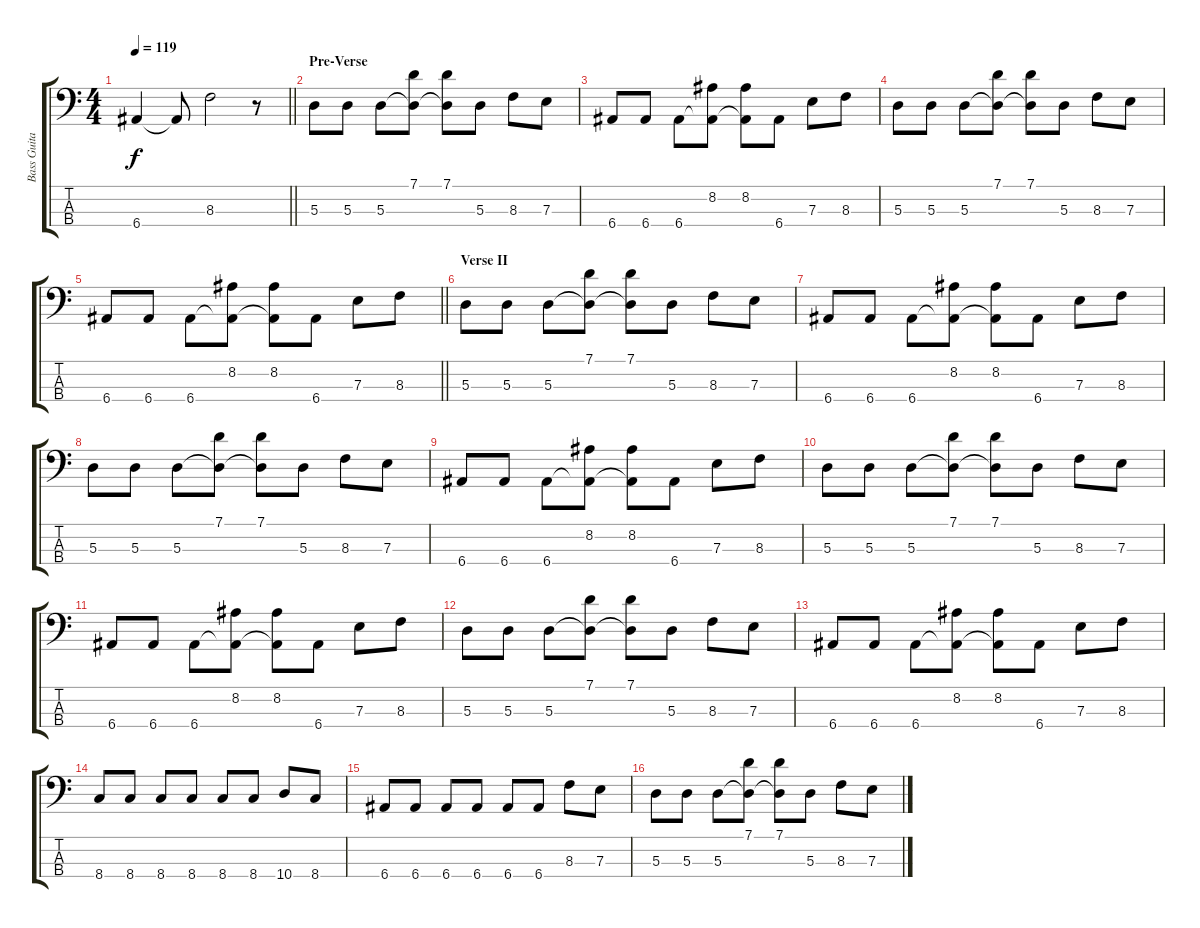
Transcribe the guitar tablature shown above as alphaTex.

\track ("Bass Guitar" "Bass Guita") {instrument electricbassfinger}
\staff {score tabs}
\tuning (G2 D2 A1 E1) {hide}
\ts (4 4)
\tempo 119
\clef f4
\barLineRight lightlight
\ks c
6.4.4{dy f} 6.4{t}.8 8.3.2 r.8 |
\section ("" "Pre-Verse")
5.3.8 5.3.8 5.3.8 (7.1 5.3{t}).8 (7.1 5.3{t}).8 5.3.8 8.3.8 7.3.8 |
6.4.8 6.4.8 6.4.8 (8.2 6.4{t}).8 (8.2 6.4{t}).8 6.4.8 7.3.8 8.3.8 |
5.3.8 5.3.8 5.3.8 (7.1 5.3{t}).8 (7.1 5.3{t}).8 5.3.8 8.3.8 7.3.8 |
\barLineRight lightlight
6.4.8 6.4.8 6.4.8 (8.2 6.4{t}).8 (8.2 6.4{t}).8 6.4.8 7.3.8 8.3.8 |
\section ("" "Verse II")
5.3.8 5.3.8 5.3.8 (7.1 5.3{t}).8 (7.1 5.3{t}).8 5.3.8 8.3.8 7.3.8 |
6.4.8 6.4.8 6.4.8 (8.2 6.4{t}).8 (8.2 6.4{t}).8 6.4.8 7.3.8 8.3.8 |
5.3.8 5.3.8 5.3.8 (7.1 5.3{t}).8 (7.1 5.3{t}).8 5.3.8 8.3.8 7.3.8 |
6.4.8 6.4.8 6.4.8 (8.2 6.4{t}).8 (8.2 6.4{t}).8 6.4.8 7.3.8 8.3.8 |
5.3.8 5.3.8 5.3.8 (7.1 5.3{t}).8 (7.1 5.3{t}).8 5.3.8 8.3.8 7.3.8 |
6.4.8 6.4.8 6.4.8 (8.2 6.4{t}).8 (8.2 6.4{t}).8 6.4.8 7.3.8 8.3.8 |
5.3.8 5.3.8 5.3.8 (7.1 5.3{t}).8 (7.1 5.3{t}).8 5.3.8 8.3.8 7.3.8 |
6.4.8 6.4.8 6.4.8 (8.2 6.4{t}).8 (8.2 6.4{t}).8 6.4.8 7.3.8 8.3.8 |
8.4.8 8.4.8 8.4.8 8.4.8 8.4.8 8.4.8 10.4.8 8.4.8 |
6.4.8 6.4.8 6.4.8 6.4.8 6.4.8 6.4.8 8.3.8 7.3.8 |
5.3.8 5.3.8 5.3.8 (7.1 5.3{t}).8 (7.1 5.3{t}).8 5.3.8 8.3.8 7.3.8
